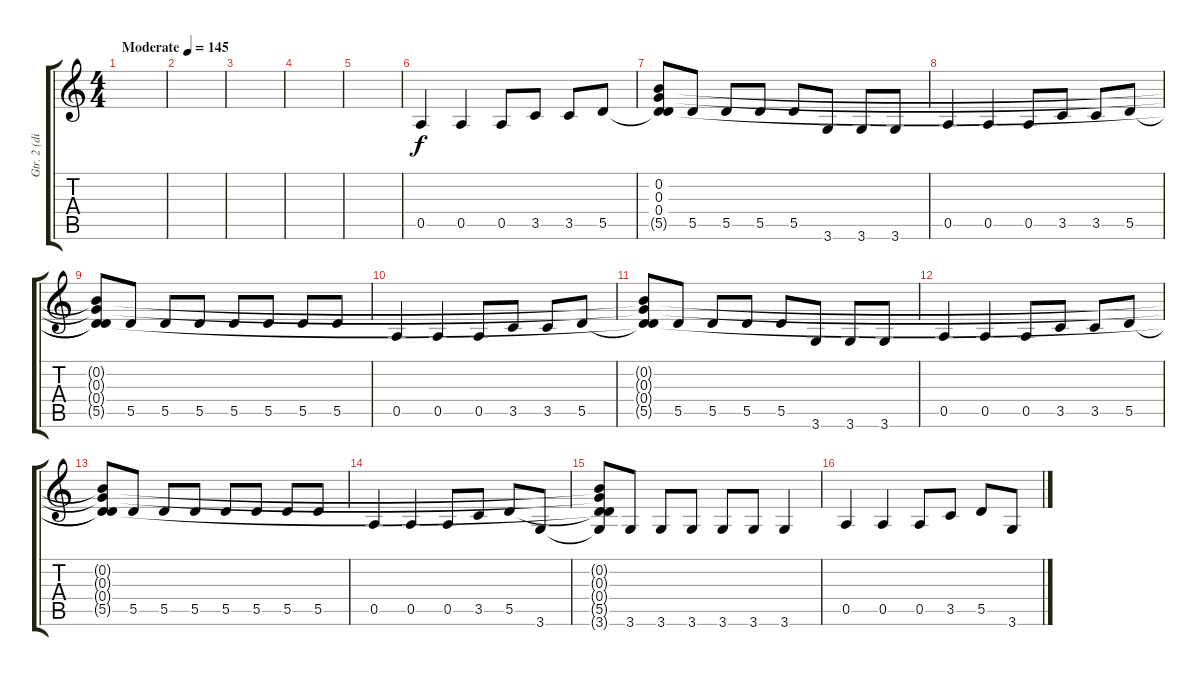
\track ("Gtr. 2 (dist.)" "Gtr. 2 (di") {instrument overdrivenguitar}
\staff {score tabs}
\tuning (E4 B3 G3 D3 A2 E2) {hide}
\ts (4 4)
\tempo (145 "Moderate")
\clef g2
\ks c
|
|
|
|
|
0.5.4 0.5.4 0.5.8 3.5.8 3.5.8 5.5.8 |
(0.2 0.3 0.4 5.5{t}).8 5.5.8 5.5.8 5.5.8 5.5.8 3.6.8 3.6.8 3.6.8 |
0.5.4 0.5.4 0.5.8 3.5.8 3.5.8 5.5.8 |
(0.2{t} 0.3{t} 0.4{t} 5.5{t}).8 5.5.8 5.5.8 5.5.8 5.5.8 5.5.8 5.5.8 5.5.8 |
0.5.4 0.5.4 0.5.8 3.5.8 3.5.8 5.5.8 |
(0.2{t} 0.3{t} 0.4{t} 5.5{t}).8 5.5.8 5.5.8 5.5.8 5.5.8 3.6.8 3.6.8 3.6.8 |
0.5.4 0.5.4 0.5.8 3.5.8 3.5.8 5.5.8 |
(0.2{t} 0.3{t} 0.4{t} 5.5{t}).8 5.5.8 5.5.8 5.5.8 5.5.8 5.5.8 5.5.8 5.5.8 |
0.5.4 0.5.4 0.5.8 3.5.8 5.5.8 3.6.8 |
(0.2{t} 0.3{t} 0.4{t} 5.5{t} 3.6{t}).8 3.6.8 3.6.8 3.6.8 3.6.8 3.6.8 3.6.4 |
0.5.4 0.5.4 0.5.8 3.5.8 5.5.8 3.6.8
